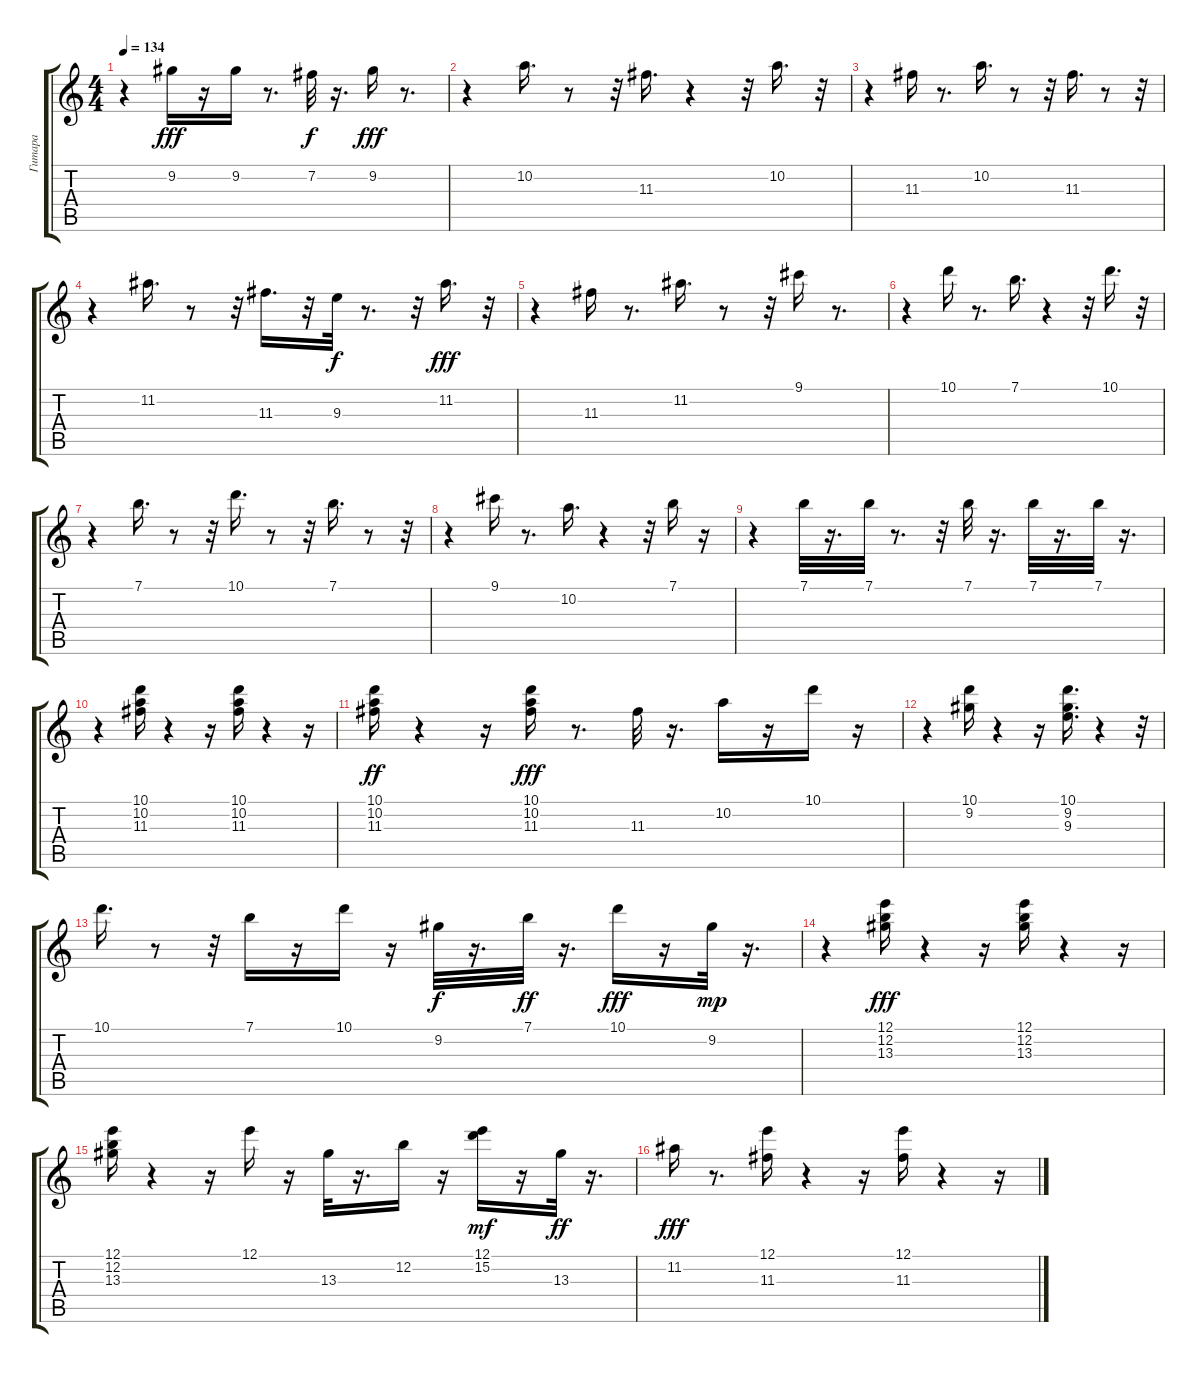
\track ("Гитара" "Гитара") {instrument electricguitarmuted}
\staff {score tabs}
\tuning (E4 B3 G3 D3 A2 E2) {hide}
\ts (4 4)
\tempo 134
\clef g2
\ks c
r.4{dy fff} 9.2.16 r.16 9.2.16 r.8{d} 7.2.32{dy f} r.16{d} 9.2.16{dy fff} r.8{d} |
r.4 10.2.16{d} r.8 r.32 11.3.16{d} r.4 r.32 10.2.16{d} r.32 |
r.4 11.3.16 r.8{d} 10.2.16{d} r.8 r.32 11.3.16{d} r.8 r.32 |
r.4 11.2.16{d} r.8 r.32 11.3.16{d} r.32 9.3.32{dy f} r.8{d} r.32 11.2.16{d dy fff} r.32 |
r.4 11.3.16 r.8{d} 11.2.16{d} r.8 r.32 9.1.16 r.8{d} |
r.4 10.1.16 r.8{d} 7.1.16{d} r.4 r.32 10.1.16{d} r.32 |
r.4 7.1.16{d} r.8 r.32 10.1.16{d} r.8 r.32 7.1.16{d} r.8 r.32 |
r.4 9.1.16 r.8{d} 10.2.16{d} r.4 r.32 7.1.16 r.16 |
r.4 7.1.32 r.16{d} 7.1.32 r.8{d} r.32 7.1.32 r.16{d} 7.1.32 r.16{d} 7.1.32 r.16{d} |
r.4 (10.1 10.2 11.3).16 r.4 r.16 (10.1 10.2 11.3).16 r.4 r.16 |
(10.1 10.2 11.3).16{dy ff} r.4 r.16 (10.1 10.2 11.3).16{dy fff} r.8{d} 11.3.32 r.16{d} 10.2.16 r.16 10.1.16 r.16 |
r.4 (10.1 9.2).16 r.4 r.16 (10.1 9.2 9.3).16{d} r.4 r.32 |
10.1.16{d} r.8 r.32 7.1.16 r.16 10.1.16 r.16 9.2.32{dy f} r.16{d} 7.1.32{dy ff} r.16{d} 10.1.16{dy fff} r.16 9.2.32{dy mp} r.16{d} |
r.4 (12.1 12.2 13.3).16{dy fff} r.4 r.16 (12.1 12.2 13.3).16 r.4 r.16 |
(12.1 12.2 13.3).16 r.4 r.16 12.1.16 r.16 13.3.32 r.16{d} 12.2.16 r.16 (12.1 15.2).16{dy mf} r.16 13.3.32{dy ff} r.16{d} |
11.2.16{dy fff} r.8{d} (12.1 11.3).16 r.4 r.16 (12.1 11.3).16 r.4 r.16
